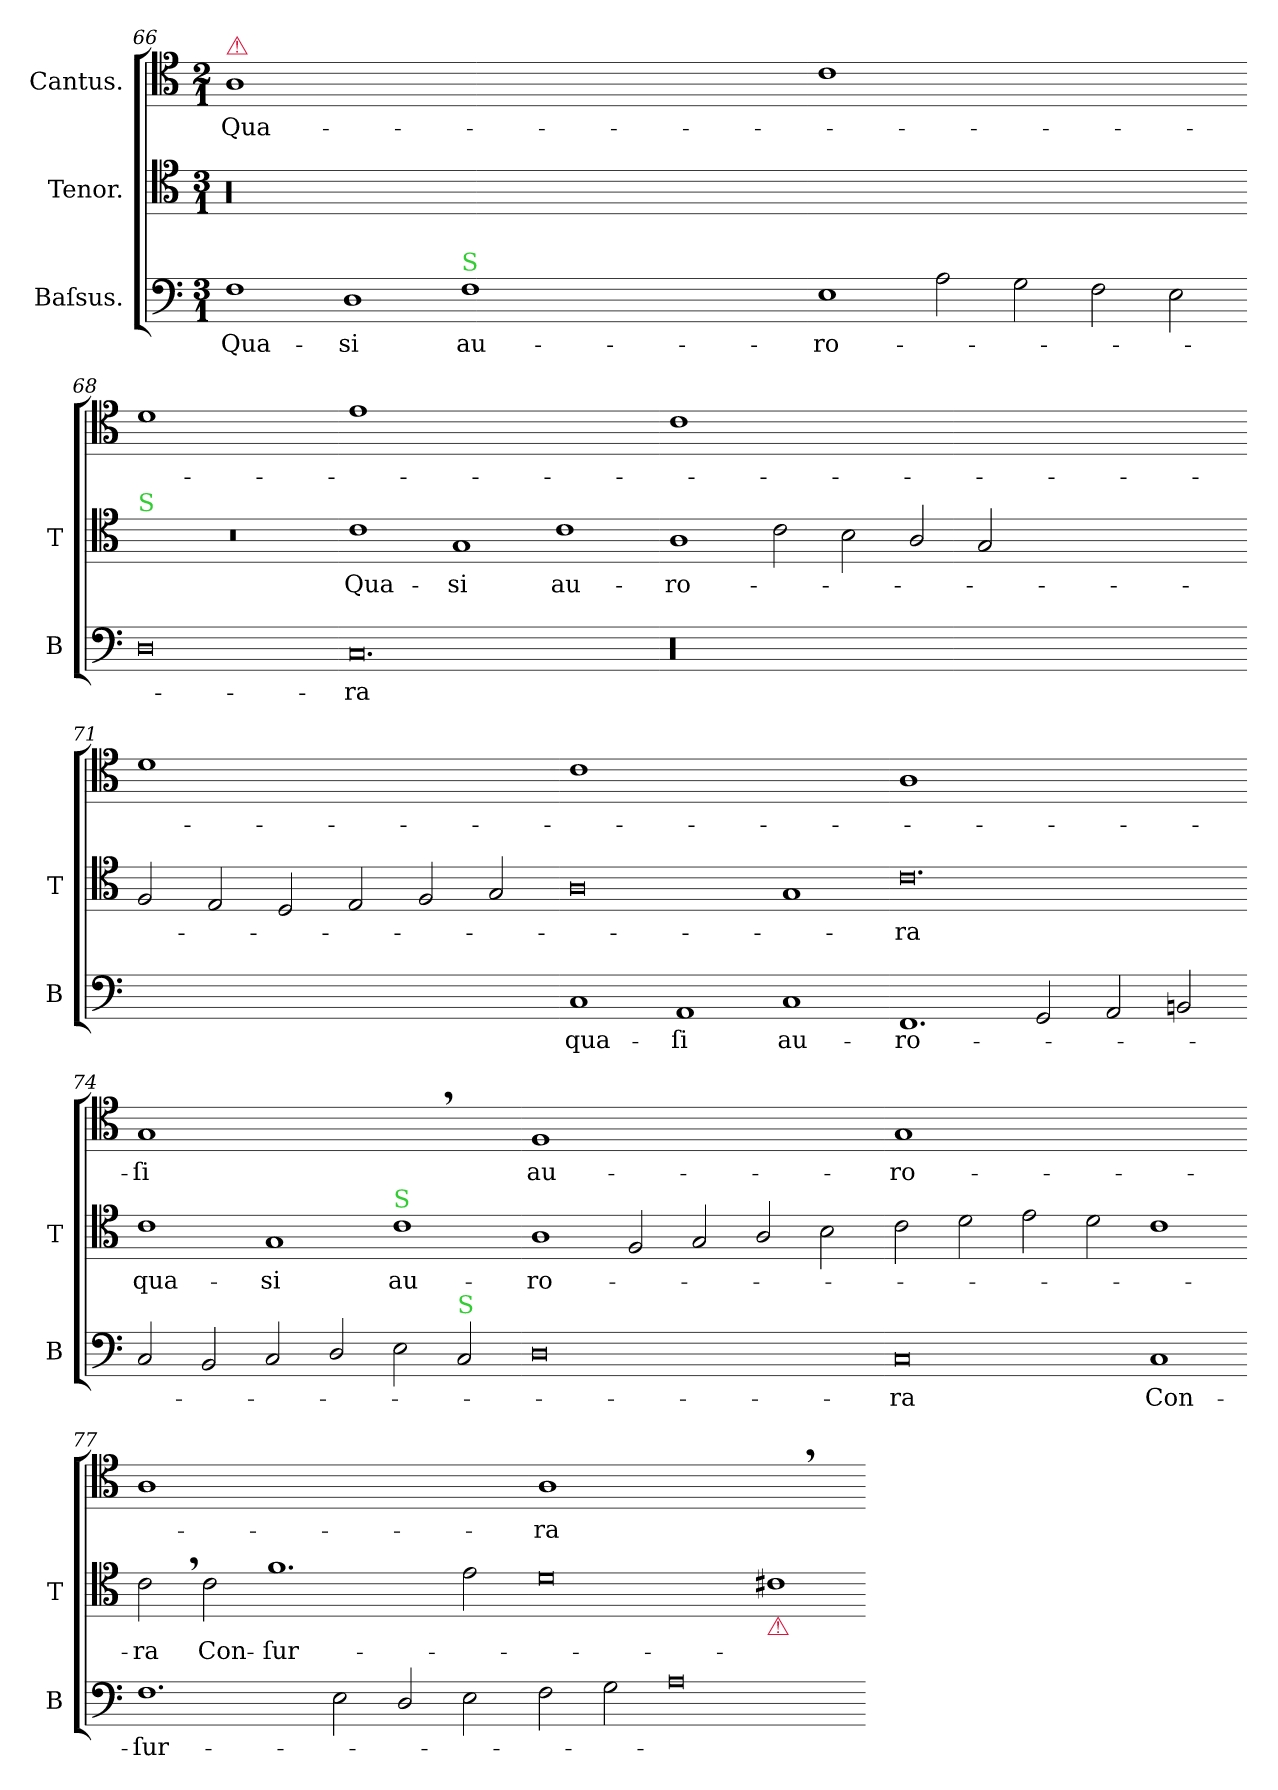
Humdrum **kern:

**kern	**text	**kern	**text	**kern	**text
*part3	*part3	*part2	*part2	*part1	*part1
*staff3	*staff3	*staff2	*staff2	*staff1	*staff1
*I"Baſsus.	*	*I"Tenor.	*	*I"Cantus.	*
*I'B	*	*I'T	*	*	*
*clefF4	*	*clefC4	*	*clefC4	*
*k[]	*	*k[]	*	*k[]	*
*M3/1	*	*M3/1	*	*M2/1	*
=66	=66	=66	=66	=66	=66
!	!	!	!	!LO:TX:a:color=crimson:t=⚠	!
!	!	!LO:N:vis=00	!	!LO:N:vis=1	!
1F	Qua-	00.r	.	0.A	Qua-
1D	-si	.	.	.	.
!LO:TX:a:color=limegreen:t=S	!	!	!	!	!
1F	au-	.	.	.	.
0.ryy	.	.	.	0.ryy	.
=67-	=67-	=67-	=67-	=67-	=67-
!	!	!	!	!LO:N:vis=1	!
1E	-ro-	0.ryy	.	0.c	.
2A\	.	.	.	.	.
2G\	.	.	.	.	.
2F\	.	.	.	.	.
2E\	.	.	.	.	.
=68-	=68-	=68-	=68-	=68-	=68-
!	!	!LO:TX:a:color=limegreen:t=S	!	!	!
!LO:N:vis=0	!	!LO:N:vis=0	!	!LO:N:vis=1	!
0.D	.	0.r	.	0.d	.
=69-	=69-	=69-	=69-	=69-	=69-
!	!	!	!	!LO:N:vis=1	!
0.C	-ra	1c	Qua-	0.e	.
.	.	1G	-si	.	.
.	.	1c	au-	.	.
=70-	=70-	=70-	=70-	=70-	=70-
!LO:N:vis=00	!	!	!	!LO:N:vis=1	!
00.r	.	1A	-ro-	0.c	.
.	.	2c\	.	.	.
.	.	2B\	.	.	.
.	.	2A/	.	.	.
.	.	2G/	.	.	.
.	.	0.ryy	.	0.ryy	.
=71-	=71-	=71-	=71-	=71-	=71-
!	!	!	!	!LO:N:vis=1	!
0.ryy	.	2F/	.	0.d	.
.	.	2E/	.	.	.
.	.	2D/	.	.	.
.	.	2E/	.	.	.
.	.	2F/	.	.	.
.	.	2G/	.	.	.
=72-	=72-	=72-	=72-	=72-	=72-
!	!	!	!	!LO:N:vis=1	!
1C	qua-	0A	.	0.c	.
1AA	-ſi	.	.	.	.
1C	au-	1G	.	.	.
=73-	=73-	=73-	=73-	=73-	=73-
!	!	!	!	!LO:N:vis=1	!
1.FF	-ro-	0.c	-ra	0.A	.
2GG/	.	.	.	.	.
2AA/	.	.	.	.	.
2BBn/	.	.	.	.	.
=74-	=74-	=74-	=74-	=74-	=74-
!	!	!	!	!LO:N:vis=1	!
2C/	.	1c	qua-	0.G,	-ſi
2BB/	.	.	.	.	.
2C/	.	1G	-si	.	.
2D/	.	.	.	.	.
!	!	!LO:TX:a:color=limegreen:t=S	!	!	!
2E\	.	1c	au-	.	.
!LO:TX:a:color=limegreen:t=S	!	!	!	!	!
2C/	.	.	.	.	.
=75-	=75-	=75-	=75-	=75-	=75-
!LO:N:vis=0	!	!	!	!LO:N:vis=1	!
0.D	.	1A	-ro-	0.F	au-
.	.	2F/	.	.	.
.	.	2G/	.	.	.
.	.	2A/	.	.	.
.	.	2B\	.	.	.
=76-	=76-	=76-	=76-	=76-	=76-
!	!	!	!	!LO:N:vis=1	!
0C	-ra	2c\	.	0.G	-ro-
.	.	2d\	.	.	.
.	.	2e\	.	.	.
.	.	2d\	.	.	.
1C	Con-	1c	.	.	.
=77-	=77-	=77-	=77-	=77-	=77-
!	!	!	!	!LO:N:vis=1	!
1.F	-ſur-	2c,\	-ra	0.A	.
.	.	2c\	Con-	.	.
.	.	1.f	-ſur-	.	.
2E\	.	.	.	.	.
2D/	.	.	.	.	.
2E\	.	2e\	.	.	.
=78-	=78-	=78-	=78-	=78-	=78-
!	!	!	!	!LO:N:vis=1	!
2F\	.	0d	.	0.A,	-ra
2G\	.	.	.	.	.
0A	.	.	.	.	.
!	!	!LO:TX:b:color=crimson:t=⚠	!	!	!
.	.	1c#X	.	.	.
=-	=-	=-	=-	=-	=-
*-	*-	*-	*-	*-	*-
